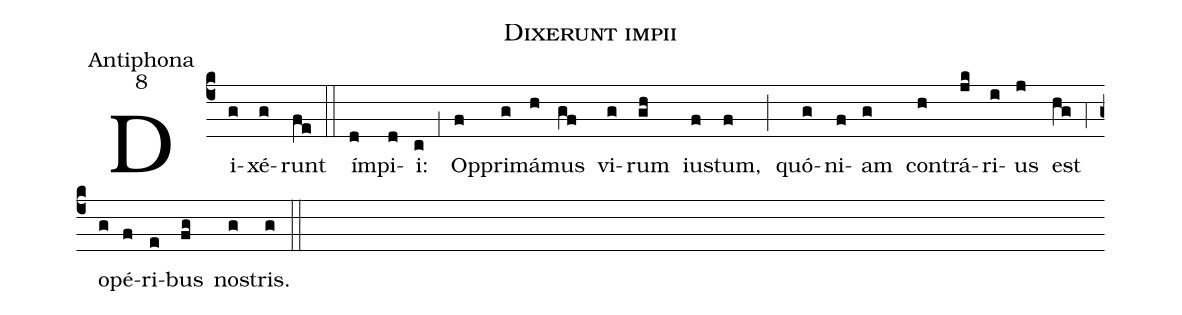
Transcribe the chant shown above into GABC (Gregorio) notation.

name:Dixerunt impii;
office-part:Antiphona;
mode:8;
%%
(c4) Di(g)xé(g)runt(fe) (::)
ím(d)pi(d)i:(c) (,1) Op(f)pri(g)má(h)mus(gf) vi(g)rum(gh) iu(f)stum,(f) (;) quó(g)ni(f)am(g) con(h)trá(jk)ri(i)us(j) est(hg) (,4) o(g)pé(f)ri(e)bus(fg) no(g)stris.(g) (::)
